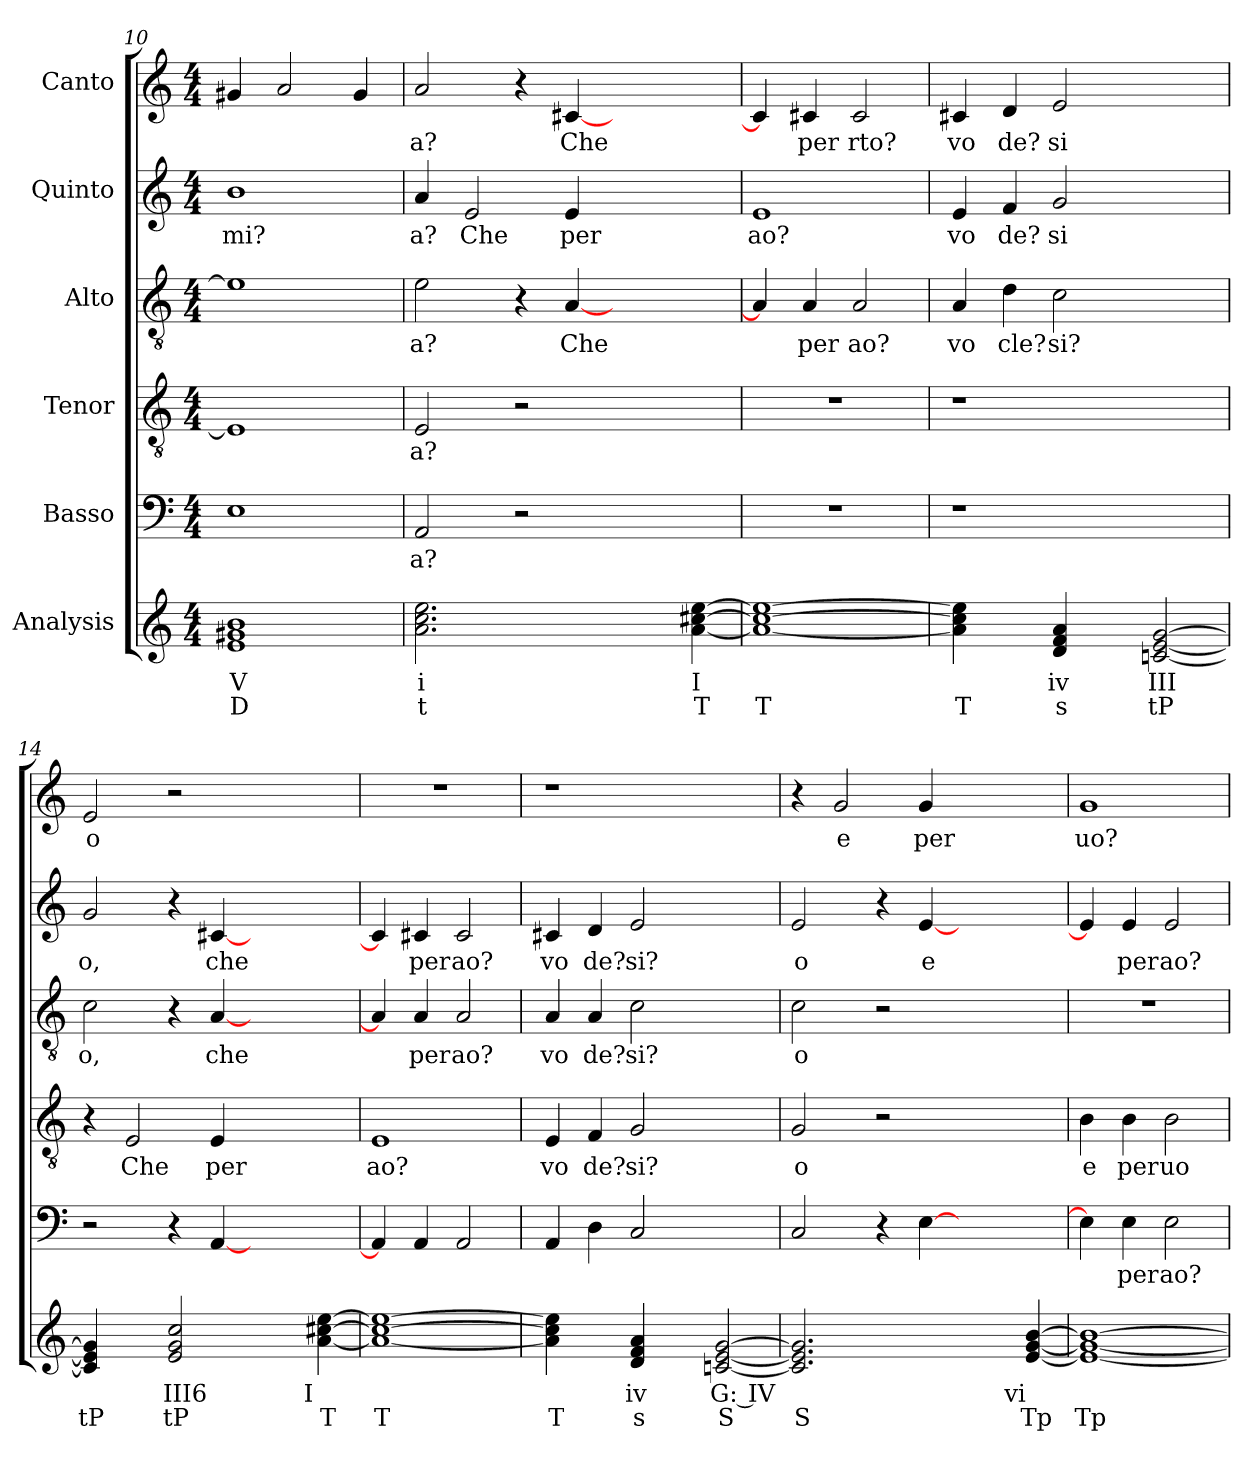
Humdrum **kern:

**kern	**text	**text	**kern	**text	**kern	**text	**kern	**text	**kern	**text	**kern	**text
*part6	*part6	*part6	*part5	*part5	*part4	*part4	*part3	*part3	*part2	*part2	*part1	*part1
*staff6	*staff6	*staff6	*staff5	*staff5	*staff4	*staff4	*staff3	*staff3	*staff2	*staff2	*staff1	*staff1
*I"Analysis	*	*	*I"Basso	*	*I"Tenor	*	*I"Alto	*	*I"Quinto	*	*I"Canto	*
*	*	*	*clefF4	*	*clefGv2	*	*clefGv2	*	*clefG2	*	*clefG2	*
*k[]	*	*	*k[]	*	*k[]	*	*k[]	*	*k[]	*	*k[]	*
*M4/4	*	*	*M4/4	*	*M4/4	*	*M4/4	*	*M4/4	*	*M4/4	*
=10	=10	=10	=10	=10	=10	=10	=10	=10	=10	=10	=10	=10
!	!	!	!	!	!	!	!	!	!	!LO:LY:b	!	!
1e 1g#X 1b	V	D	1E	.	1E]	.	1e]	.	1b	mi?	4g#X/	.
.	.	.	.	.	.	.	.	.	.	.	2a/	.
.	.	.	.	.	.	.	.	.	.	.	4g#/	.
=11	=11	=11	=11	=11	=11	=11	=11	=11	=11	=11	=11	=11
!	!	!	!	!LO:LY:b	!	!	!	!	!	!	!	!
!	!	!	!	!	!	!LO:LY:b	!	!	!	!	!	!
!	!	!	!	!	!	!	!	!LO:LY:b	!	!	!	!
!	!	!	!	!	!	!	!	!	!	!LO:LY:b	!	!
!	!	!	!	!	!	!	!	!	!	!	!	!LO:LY:b
2.a 2.cc 2.ee	i	t	2AA/	a?	2E/	a?	2e\	a?	4a/	a?	2a/	a?
!	!	!	!	!	!	!	!	!	!	!LO:LY:b	!	!
.	.	.	.	.	.	.	.	.	2e/	Che	.	.
.	.	.	2r	.	2r	.	4r	.	.	.	4r	.
!	!	!	!	!	!	!	!	!LO:LY:b	!	!	!	!
!	!	!	!	!	!	!	!	!	!	!LO:LY:b	!	!
!	!	!	!	!	!	!	!	!	!	!	!	!LO:LY:b
2.ryy	.	.	.	.	.	.	[4A/	Che	4e/	per	[4c#X/	Che
.	.	.	2.ryy	.	2.ryy	.	2.ryy	.	2.ryy	.	2.ryy	.
[4a [4cc#X [4ee	I	T	.	.	.	.	.	.	.	.	.	.
=12	=12	=12	=12	=12	=12	=12	=12	=12	=12	=12	=12	=12
!	!	!	!	!	!	!	!	!	!	!LO:LY:b	!	!
1a_ 1cc#_ 1ee_	.	T	1r	.	1r	.	4A/]	.	1e	ao?	4c#/]	.
!	!	!	!	!	!	!	!	!LO:LY:b	!	!	!	!
!	!	!	!	!	!	!	!	!	!	!	!	!LO:LY:b
.	.	.	.	.	.	.	4A/	per	.	.	4c#X/	per
!	!	!	!	!	!	!	!	!LO:LY:b	!	!	!	!
!	!	!	!	!	!	!	!	!	!	!	!	!LO:LY:b
.	.	.	.	.	.	.	2A/	ao?	.	.	2c#/	rto?
=13	=13	=13	=13	=13	=13	=13	=13	=13	=13	=13	=13	=13
!	!	!	!	!	!	!	!	!LO:LY:b	!	!	!	!
!	!	!	!	!	!	!	!	!	!	!LO:LY:b	!	!
!	!	!	!	!	!	!	!	!	!	!	!	!LO:LY:b
4a] 4cc#] 4ee]	.	T	1r	.	1r	.	4A/	vo	4e/	vo	4c#X/	vo
!	!	!	!	!	!	!	!	!LO:LY:b	!	!	!	!
!	!	!	!	!	!	!	!	!	!	!LO:LY:b	!	!
!	!	!	!	!	!	!	!	!	!	!	!	!LO:LY:b
4ryy	.	.	.	.	.	.	4d\	cle?	4f/	de?	4d/	de?
!	!	!	!	!	!	!	!	!LO:LY:b	!	!	!	!
!	!	!	!	!	!	!	!	!	!	!LO:LY:b	!	!
!	!	!	!	!	!	!	!	!	!	!	!	!LO:LY:b
4d 4f 4a	iv	s	.	.	.	.	2c\	si?	2g/	si	2e/	si
4ryy	.	.	.	.	.	.	.	.	.	.	.	.
[2cn [2e [2g	III	tP	2ryy	.	2ryy	.	2ryy	.	2ryy	.	2ryy	.
=14	=14	=14	=14	=14	=14	=14	=14	=14	=14	=14	=14	=14
!	!	!	!	!	!	!	!	!LO:LY:b	!	!	!	!
!	!	!	!	!	!	!	!	!	!	!LO:LY:b	!	!
!	!	!	!	!	!	!	!	!	!	!	!	!LO:LY:b
4c] 4e] 4g]	.	tP	2r	.	4r	.	2c\	o,	2g/	o,	2e/	o
!	!	!	!	!	!	!LO:LY:b	!	!	!	!	!	!
4ryy	.	.	.	.	2E/	Che	.	.	.	.	.	.
2e 2g 2cc	III6	tP	4r	.	.	.	4r	.	4r	.	2r	.
!	!	!	!	!	!	!LO:LY:b	!	!	!	!	!	!
!	!	!	!	!	!	!	!	!LO:LY:b	!	!	!	!
!	!	!	!	!	!	!	!	!	!	!LO:LY:b	!	!
.	.	.	[4AA/	.	4E/	per	[4A/	che	[4c#X/	che	.	.
2ryy	.	.	2.ryy	.	2.ryy	.	2.ryy	.	2.ryy	.	2.ryy	.
[4a [4cc#X [4ee	I	T	.	.	.	.	.	.	.	.	.	.
=15	=15	=15	=15	=15	=15	=15	=15	=15	=15	=15	=15	=15
!	!	!	!	!	!	!LO:LY:b	!	!	!	!	!	!
1a_ 1cc#_ 1ee_	.	T	4AA/]	.	1E	ao?	4A/]	.	4c#/]	.	1r	.
!	!	!	!	!	!	!	!	!LO:LY:b	!	!	!	!
!	!	!	!	!	!	!	!	!	!	!LO:LY:b	!	!
.	.	.	4AA/	.	.	.	4A/	per	4c#X/	per	.	.
!	!	!	!	!	!	!	!	!LO:LY:b	!	!	!	!
!	!	!	!	!	!	!	!	!	!	!LO:LY:b	!	!
.	.	.	2AA/	.	.	.	2A/	ao?	2c#/	ao?	.	.
=16	=16	=16	=16	=16	=16	=16	=16	=16	=16	=16	=16	=16
!	!	!	!	!	!	!LO:LY:b	!	!	!	!	!	!
!	!	!	!	!	!	!	!	!LO:LY:b	!	!	!	!
!	!	!	!	!	!	!	!	!	!	!LO:LY:b	!	!
4a] 4cc#] 4ee]	.	T	4AA/	.	4E/	vo	4A/	vo	4c#X/	vo	1r	.
!	!	!	!	!	!	!LO:LY:b	!	!	!	!	!	!
!	!	!	!	!	!	!	!	!LO:LY:b	!	!	!	!
!	!	!	!	!	!	!	!	!	!	!LO:LY:b	!	!
4ryy	.	.	4D\	.	4F/	de?	4A/	de?	4d/	de?	.	.
!	!	!	!	!	!	!LO:LY:b	!	!	!	!	!	!
!	!	!	!	!	!	!	!	!LO:LY:b	!	!	!	!
!	!	!	!	!	!	!	!	!	!	!LO:LY:b	!	!
4d 4f 4a	iv	s	2C/	.	2G/	si?	2c\	si?	2e/	si?	.	.
4ryy	.	.	.	.	.	.	.	.	.	.	.	.
[2cn [2e [2g	G: IV	S	2ryy	.	2ryy	.	2ryy	.	2ryy	.	2ryy	.
=17	=17	=17	=17	=17	=17	=17	=17	=17	=17	=17	=17	=17
!	!	!	!	!	!	!LO:LY:b	!	!	!	!	!	!
!	!	!	!	!	!	!	!	!LO:LY:b	!	!	!	!
!	!	!	!	!	!	!	!	!	!	!LO:LY:b	!	!
2.c] 2.e] 2.g]	.	S	2C/	.	2G/	o	2c\	o	2e/	o	4r	.
!	!	!	!	!	!	!	!	!	!	!	!	!LO:LY:b
.	.	.	.	.	.	.	.	.	.	.	2g/	e
.	.	.	4r	.	2r	.	2r	.	4r	.	.	.
!	!	!	!	!	!	!	!	!	!	!LO:LY:b	!	!
!	!	!	!	!	!	!	!	!	!	!	!	!LO:LY:b
2.ryy	.	.	[4E\	.	.	.	.	.	[4e/	e	4g/	per
.	.	.	2.ryy	.	2.ryy	.	2.ryy	.	2.ryy	.	2.ryy	.
[4e [4g [4b	vi	Tp	.	.	.	.	.	.	.	.	.	.
=18	=18	=18	=18	=18	=18	=18	=18	=18	=18	=18	=18	=18
!	!	!	!	!	!	!LO:LY:b	!	!	!	!	!	!
!	!	!	!	!	!	!	!	!	!	!	!	!LO:LY:b
1e_ 1g_ 1b_	.	Tp	4E\]	.	4B\	e	1r	.	4e/]	.	1g	uo?
!	!	!	!	!LO:LY:b	!	!	!	!	!	!	!	!
!	!	!	!	!	!	!LO:LY:b	!	!	!	!	!	!
!	!	!	!	!	!	!	!	!	!	!LO:LY:b	!	!
.	.	.	4E\	per	4B\	per	.	.	4e/	per	.	.
!	!	!	!	!LO:LY:b	!	!	!	!	!	!	!	!
!	!	!	!	!	!	!LO:LY:b	!	!	!	!	!	!
!	!	!	!	!	!	!	!	!	!	!LO:LY:b	!	!
.	.	.	2E\	ao?	2B\	uo	.	.	2e/	ao?	.	.
=	=	=	=	=	=	=	=	=	=	=	=	=
*-	*-	*-	*-	*-	*-	*-	*-	*-	*-	*-	*-	*-
